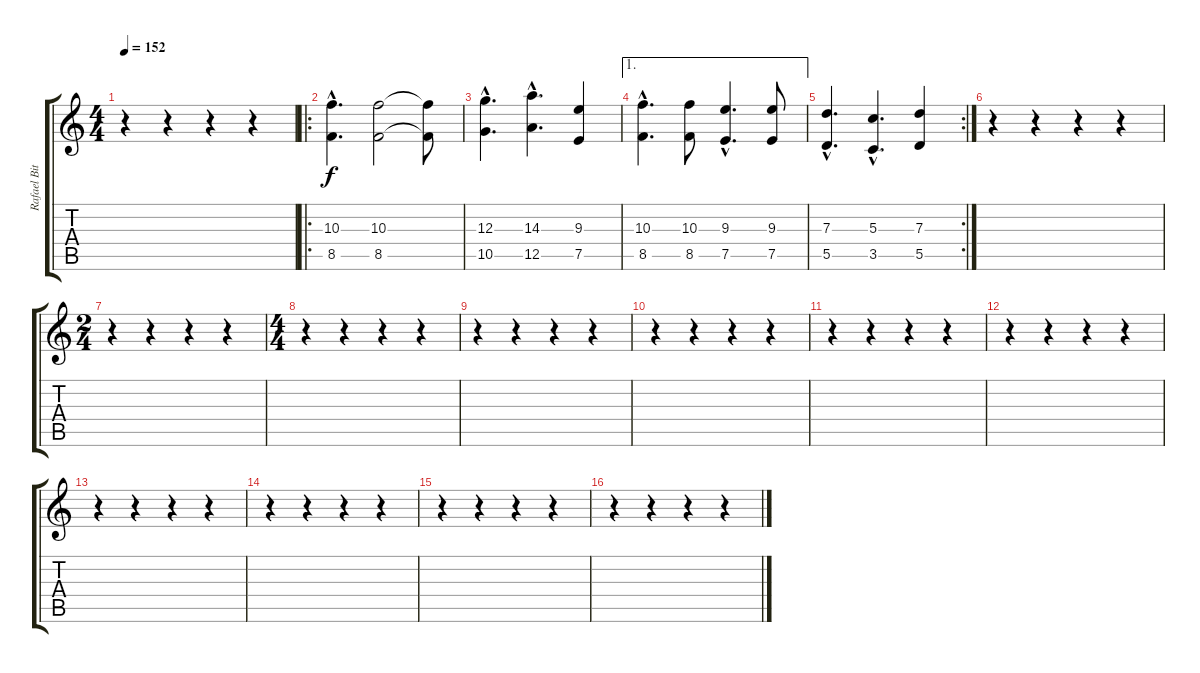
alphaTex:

\track ("Rafael Bittencourt" "Rafael Bit") {instrument distortionguitar}
\staff {score tabs}
\tuning (E4 B3 G3 D3 A2 E2) {hide}
\ts (4 4)
\tempo 152
\clef g2
\ks c
r.4{dy f} r.4 r.4 r.4 |
\ro
(10.3{hac} 8.5{hac}).4{d} (10.3 8.5).2 (10.3{t} 8.5{t}).8 |
(12.3{hac} 10.5{hac}).4{d} (14.3{hac} 12.5{hac}).4{d} (9.3 7.5).4 |
\ae 1
(10.3{hac} 8.5{hac}).4{d} (10.3 8.5).8 (9.3{hac} 7.5{hac}).4{d} (9.3 7.5).8 |
\rc 2
(7.3{hac} 5.5{hac}).4{d} (5.3{hac} 3.5{hac}).4{d} (7.3 5.5).4 |
r.4 r.4 r.4 r.4 |
\ts (2 4)
r.4 r.4 r.4 r.4 |
\ts (4 4)
r.4 r.4 r.4 r.4 |
r.4 r.4 r.4 r.4 |
r.4 r.4 r.4 r.4 |
r.4 r.4 r.4 r.4 |
r.4 r.4 r.4 r.4 |
r.4 r.4 r.4 r.4 |
r.4 r.4 r.4 r.4 |
r.4 r.4 r.4 r.4 |
r.4 r.4 r.4 r.4
